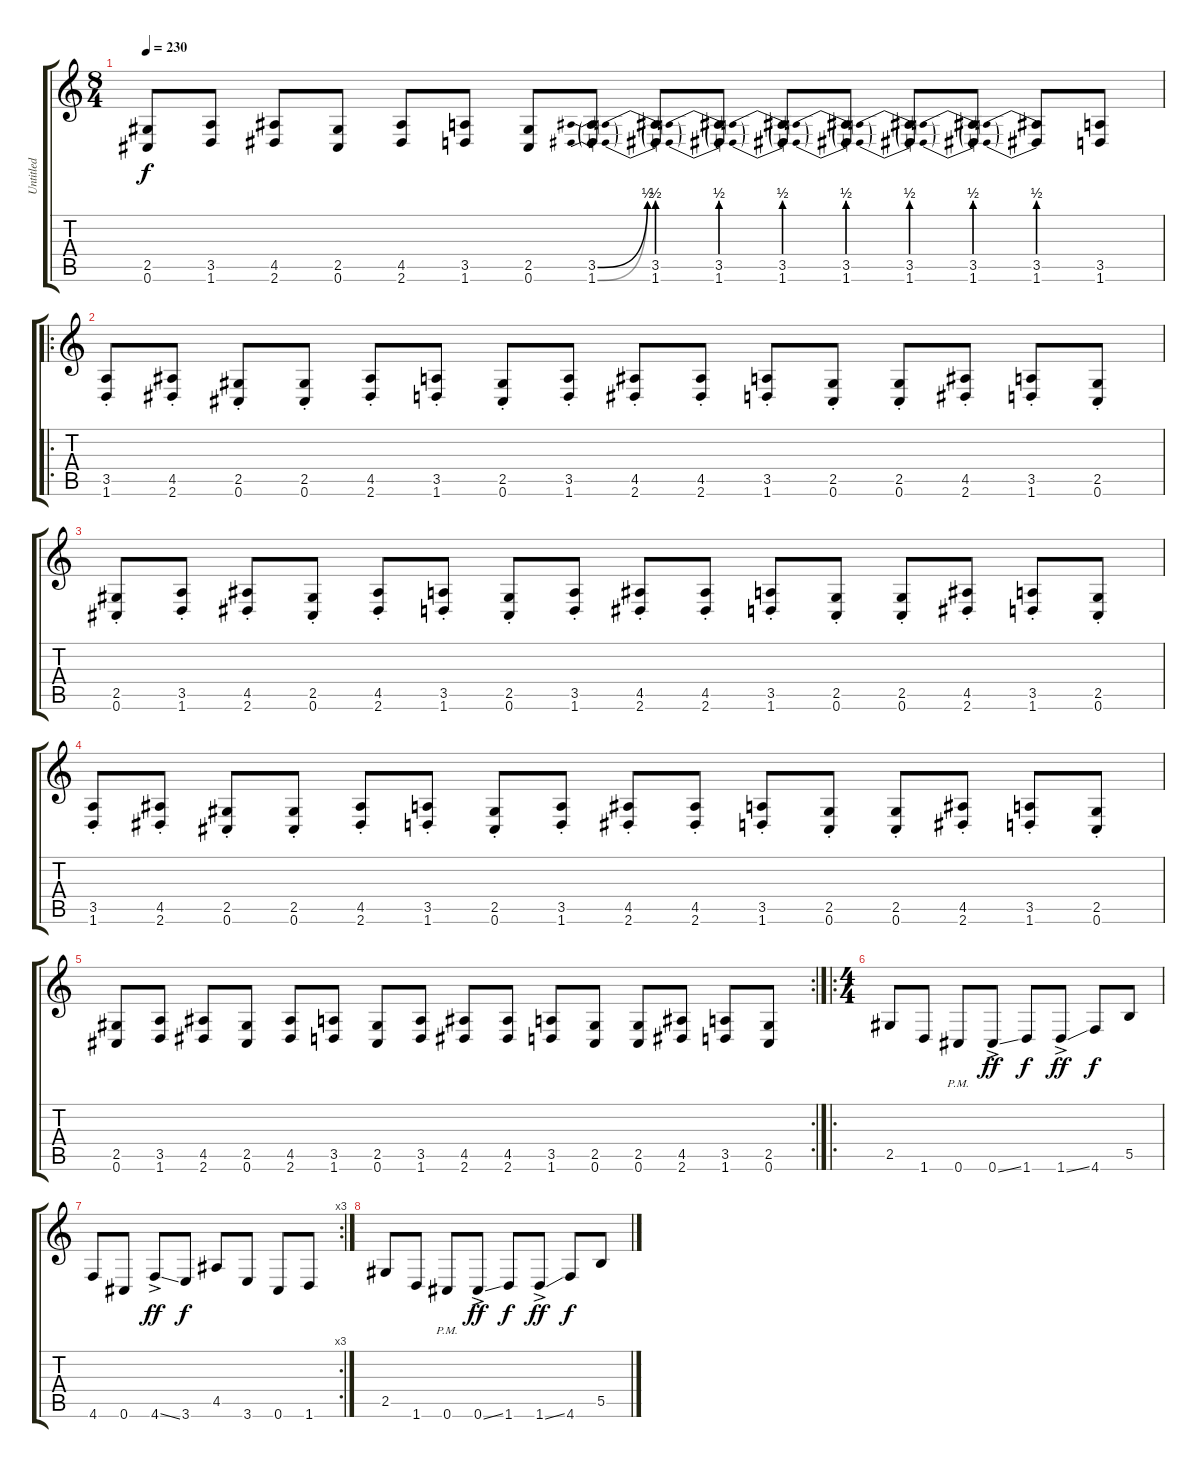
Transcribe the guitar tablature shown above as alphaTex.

\track ("Untitled" "Untitled") {instrument distortionguitar}
\staff {score tabs}
\tuning (Db4 Ab3 E3 B2 Gb2 Db2) {hide}
\ts (8 4)
\tempo 230
\clef g2
\ks c
(2.5 0.6).8{dy f} (3.5 1.6).8 (4.5 2.6).8 (2.5 0.6).8 (4.5 2.6).8 (3.5 1.6).8 (2.5 0.6).8 (3.5{be (bend 0 0 60 2)} 1.6{be (bend 0 0 60 2)}).8 (3.5{be (prebend 0 2 60 2)} 1.6{be (prebend 0 2 60 2)}).8 (3.5{be (prebend 0 2 60 2)} 1.6{be (prebend 0 2 60 2)}).8 (3.5{be (prebend 0 2 60 2)} 1.6{be (prebend 0 2 60 2)}).8 (3.5{be (prebend 0 2 60 2)} 1.6{be (prebend 0 2 60 2)}).8 (3.5{be (prebend 0 2 60 2)} 1.6{be (prebend 0 2 60 2)}).8 (3.5{be (prebend 0 2 60 2)} 1.6{be (prebend 0 2 60 2)}).8 (3.5{be (prebend 0 2 60 2)} 1.6{be (prebend 0 2 60 2)}).8 (3.5 1.6).8 |
\ro
(3.5{st} 1.6{st}).8 (4.5{st} 2.6{st}).8 (2.5{st} 0.6{st}).8 (2.5{st} 0.6{st}).8 (4.5{st} 2.6{st}).8 (3.5{st} 1.6{st}).8 (2.5{st} 0.6{st}).8 (3.5{st} 1.6{st}).8 (4.5{st} 2.6{st}).8 (4.5{st} 2.6{st}).8 (3.5{st} 1.6{st}).8 (2.5{st} 0.6{st}).8 (2.5{st} 0.6{st}).8 (4.5{st} 2.6{st}).8 (3.5{st} 1.6{st}).8 (2.5{st} 0.6{st}).8 |
(2.5{st} 0.6{st}).8 (3.5{st} 1.6{st}).8 (4.5{st} 2.6{st}).8 (2.5{st} 0.6{st}).8 (4.5{st} 2.6{st}).8 (3.5{st} 1.6{st}).8 (2.5{st} 0.6{st}).8 (3.5{st} 1.6{st}).8 (4.5{st} 2.6{st}).8 (4.5{st} 2.6{st}).8 (3.5{st} 1.6{st}).8 (2.5{st} 0.6{st}).8 (2.5{st} 0.6{st}).8 (4.5{st} 2.6{st}).8 (3.5{st} 1.6{st}).8 (2.5{st} 0.6{st}).8 |
(3.5{st} 1.6{st}).8 (4.5{st} 2.6{st}).8 (2.5{st} 0.6{st}).8 (2.5{st} 0.6{st}).8 (4.5{st} 2.6{st}).8 (3.5{st} 1.6{st}).8 (2.5{st} 0.6{st}).8 (3.5{st} 1.6{st}).8 (4.5{st} 2.6{st}).8 (4.5{st} 2.6{st}).8 (3.5{st} 1.6{st}).8 (2.5{st} 0.6{st}).8 (2.5{st} 0.6{st}).8 (4.5{st} 2.6{st}).8 (3.5{st} 1.6{st}).8 (2.5{st} 0.6{st}).8 |
\rc 2
(2.5 0.6).8 (3.5 1.6).8 (4.5 2.6).8 (2.5 0.6).8 (4.5 2.6).8 (3.5 1.6).8 (2.5 0.6).8 (3.5 1.6).8 (4.5 2.6).8 (4.5 2.6).8 (3.5 1.6).8 (2.5 0.6).8 (2.5 0.6).8 (4.5 2.6).8 (3.5 1.6).8 (2.5 0.6).8 |
\ro
\ts (4 4)
2.5.8 1.6.8 0.6{pm}.8 0.6{ss ac}.8{dy ff} 1.6.8{dy f} 1.6{ss ac}.8{dy ff} 4.6.8{dy f} 5.5.8 |
\rc 3
4.6.8 0.6.8 4.6{ss ac}.8{dy ff} 3.6.8{dy f} 4.5.8 3.6.8 0.6.8 1.6.8 |
2.5.8 1.6.8 0.6{pm}.8 0.6{ss ac}.8{dy ff} 1.6.8{dy f} 1.6{ss ac}.8{dy ff} 4.6.8{dy f} 5.5.8
